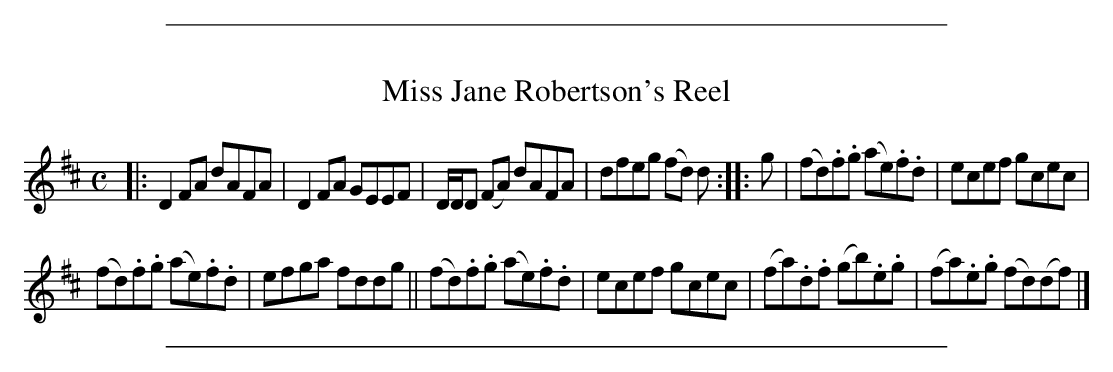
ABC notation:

X:1
T: Miss Jane Robertson's Reel
M: C
L: 1/8
K: D
|:\
D2FA dAFA | D2FA GEEF | D/D/D (FA) dAFA | dfeg (fd) d :: g | (fd).f.g (ae).f.d | ecef gcec |
(fd).f.g (ae).f.d | efga fddg || (fd).f.g (ae).f.d | ecef gcec | (fa).d.f (gb).e.g | (fa).e.g (fd)(df) |]
